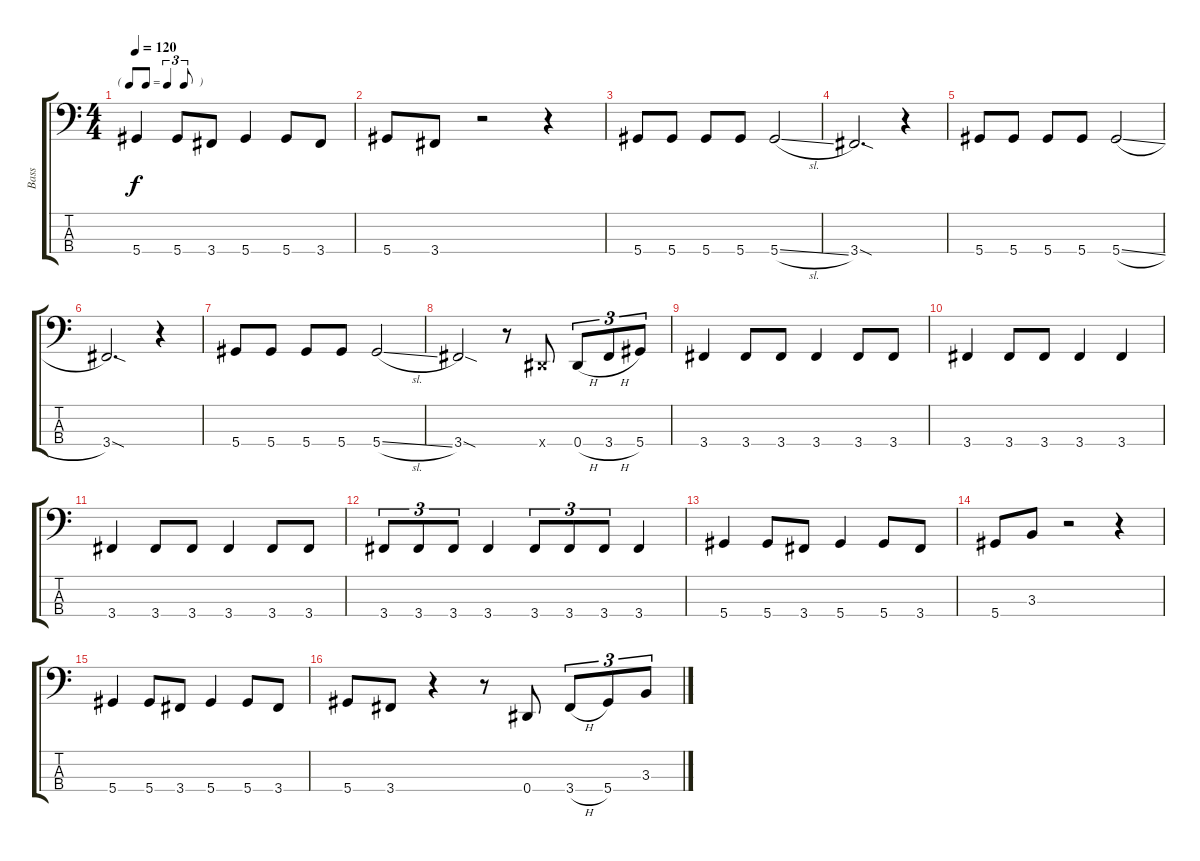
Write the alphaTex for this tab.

\track ("Bass" "Bass") {instrument electricbasspick}
\staff {score tabs}
\tuning (Gb2 Db2 Ab1 Eb1) {hide}
\ts (4 4)
\tf triplet8th
\tempo 120
\clef f4
\ks c
5.4.4{dy f} 5.4.8 3.4.8 5.4.4 5.4.8 3.4.8 |
5.4.8 3.4.8 r.2 r.4 |
5.4.8 5.4.8 5.4.8 5.4.8 5.4{sl}.2 |
3.4{sod}.2{d} r.4 |
5.4.8 5.4.8 5.4.8 5.4.8 5.4{sl}.2 |
3.4{sod}.2{d} r.4 |
5.4.8 5.4.8 5.4.8 5.4.8 5.4{sl}.2 |
3.4{sod}.2 r.8 0.4{x}.8 0.4{h}.8{tu (3 2)} 3.4{h}.8{tu (3 2)} 5.4.8{tu (3 2)} |
3.4.4 3.4.8 3.4.8 3.4.4 3.4.8 3.4.8 |
3.4.4 3.4.8 3.4.8 3.4.4 3.4.4 |
3.4.4 3.4.8 3.4.8 3.4.4 3.4.8 3.4.8 |
3.4.8{tu (3 2)} 3.4.8{tu (3 2)} 3.4.8{tu (3 2)} 3.4.4 3.4.8{tu (3 2)} 3.4.8{tu (3 2)} 3.4.8{tu (3 2)} 3.4.4 |
5.4.4 5.4.8 3.4.8 5.4.4 5.4.8 3.4.8 |
5.4.8 3.3.8 r.2 r.4 |
5.4.4 5.4.8 3.4.8 5.4.4 5.4.8 3.4.8 |
5.4.8 3.4.8 r.4 r.8 0.4.8 3.4{h}.8{tu (3 2)} 5.4.8{tu (3 2)} 3.3.8{tu (3 2)}
